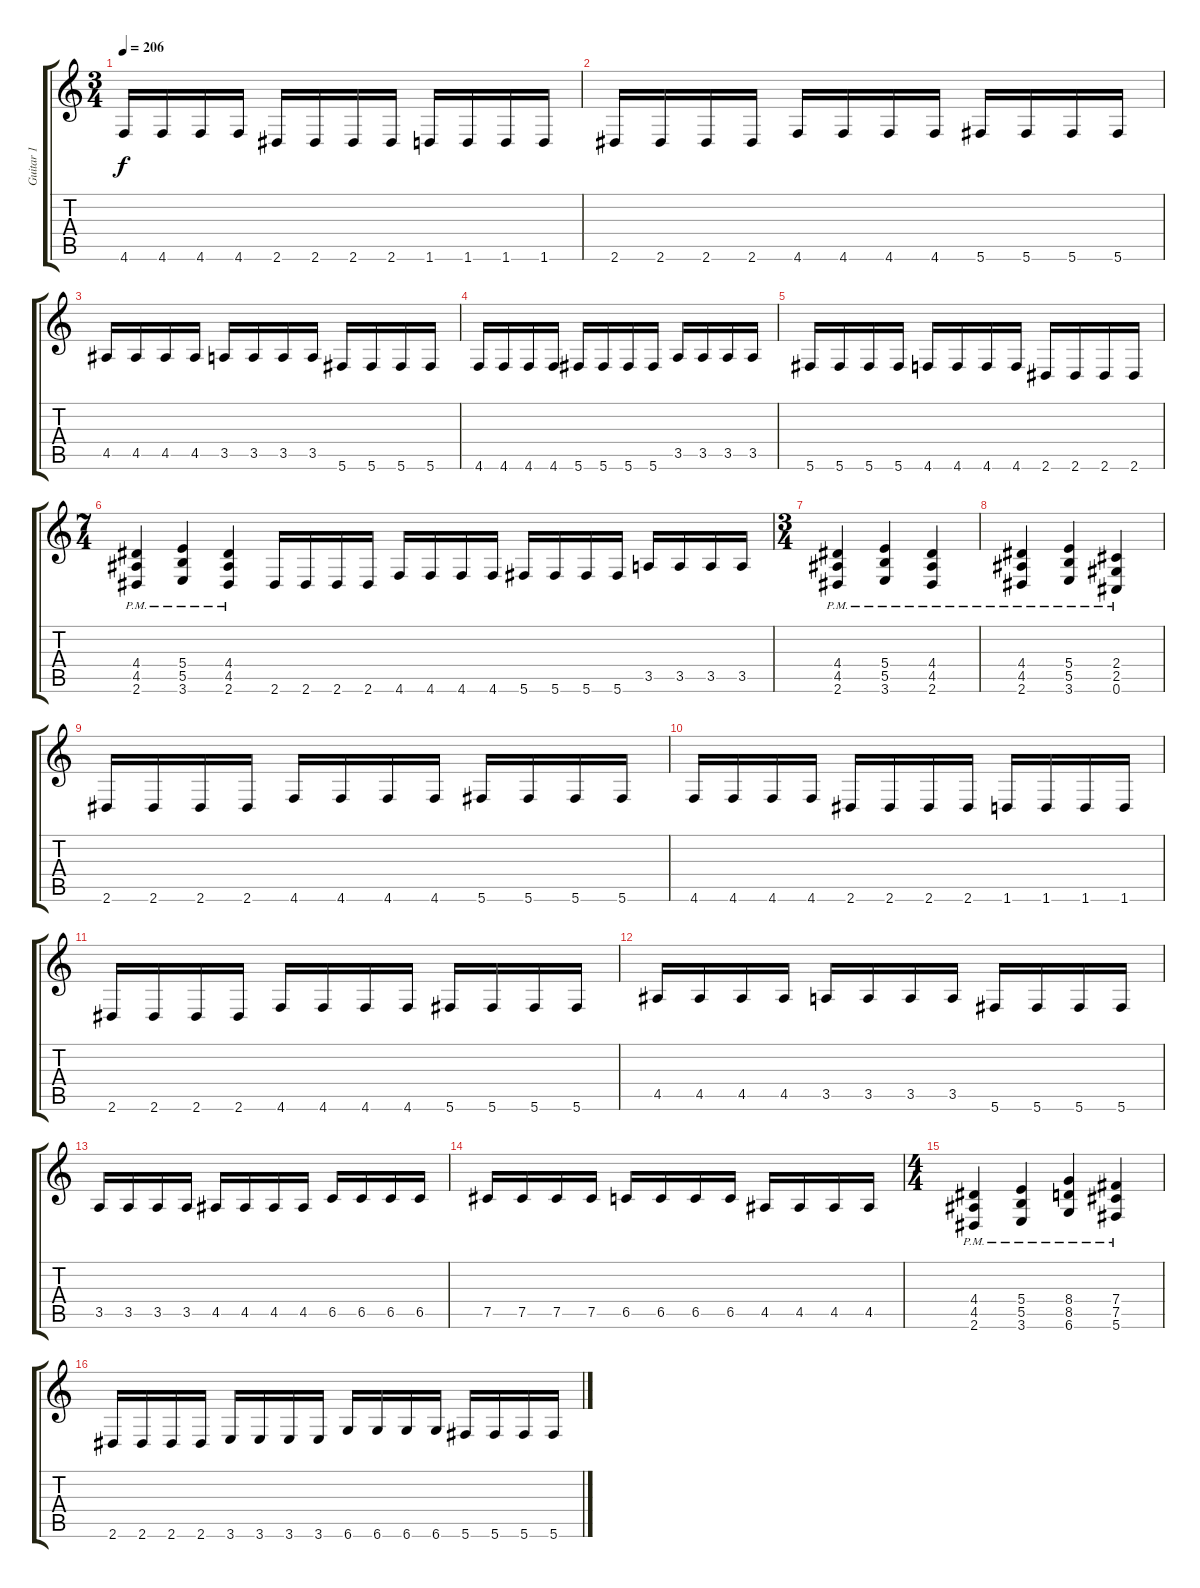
\track ("Guitar 1" "Guitar 1") {instrument distortionguitar}
\staff {score tabs}
\tuning (Db4 Ab3 E3 B2 Gb2 Db2) {hide}
\ts (3 4)
\tempo 206
\clef g2
\ks c
4.6.16{dy f} 4.6.16 4.6.16 4.6.16 2.6.16 2.6.16 2.6.16 2.6.16 1.6.16 1.6.16 1.6.16 1.6.16 |
2.6.16 2.6.16 2.6.16 2.6.16 4.6.16 4.6.16 4.6.16 4.6.16 5.6.16 5.6.16 5.6.16 5.6.16 |
4.5.16 4.5.16 4.5.16 4.5.16 3.5.16 3.5.16 3.5.16 3.5.16 5.6.16 5.6.16 5.6.16 5.6.16 |
4.6.16 4.6.16 4.6.16 4.6.16 5.6.16 5.6.16 5.6.16 5.6.16 3.5.16 3.5.16 3.5.16 3.5.16 |
5.6.16 5.6.16 5.6.16 5.6.16 4.6.16 4.6.16 4.6.16 4.6.16 2.6.16 2.6.16 2.6.16 2.6.16 |
\ts (7 4)
(4.4{pm} 4.5{pm} 2.6{pm}).4 (5.4{pm} 5.5{pm} 3.6{pm}).4 (4.4{pm} 4.5{pm} 2.6{pm}).4 2.6.16 2.6.16 2.6.16 2.6.16 4.6.16 4.6.16 4.6.16 4.6.16 5.6.16 5.6.16 5.6.16 5.6.16 3.5.16 3.5.16 3.5.16 3.5.16 |
\ts (3 4)
(4.4{pm} 4.5{pm} 2.6{pm}).4 (5.4{pm} 5.5{pm} 3.6{pm}).4 (4.4{pm} 4.5{pm} 2.6{pm}).4 |
(4.4{pm} 4.5{pm} 2.6{pm}).4 (5.4{pm} 5.5{pm} 3.6{pm}).4 (2.4{pm} 2.5{pm} 0.6{pm}).4 |
2.6.16 2.6.16 2.6.16 2.6.16 4.6.16 4.6.16 4.6.16 4.6.16 5.6.16 5.6.16 5.6.16 5.6.16 |
4.6.16 4.6.16 4.6.16 4.6.16 2.6.16 2.6.16 2.6.16 2.6.16 1.6.16 1.6.16 1.6.16 1.6.16 |
2.6.16 2.6.16 2.6.16 2.6.16 4.6.16 4.6.16 4.6.16 4.6.16 5.6.16 5.6.16 5.6.16 5.6.16 |
4.5.16 4.5.16 4.5.16 4.5.16 3.5.16 3.5.16 3.5.16 3.5.16 5.6.16 5.6.16 5.6.16 5.6.16 |
3.5.16 3.5.16 3.5.16 3.5.16 4.5.16 4.5.16 4.5.16 4.5.16 6.5.16 6.5.16 6.5.16 6.5.16 |
7.5.16 7.5.16 7.5.16 7.5.16 6.5.16 6.5.16 6.5.16 6.5.16 4.5.16 4.5.16 4.5.16 4.5.16 |
\ts (4 4)
(4.4{pm} 4.5{pm} 2.6{pm}).4 (5.4{pm} 5.5{pm} 3.6{pm}).4 (8.4{pm} 8.5{pm} 6.6{pm}).4 (7.4{pm} 7.5{pm} 5.6{pm}).4 |
2.6.16 2.6.16 2.6.16 2.6.16 3.6.16 3.6.16 3.6.16 3.6.16 6.6.16 6.6.16 6.6.16 6.6.16 5.6.16 5.6.16 5.6.16 5.6.16
